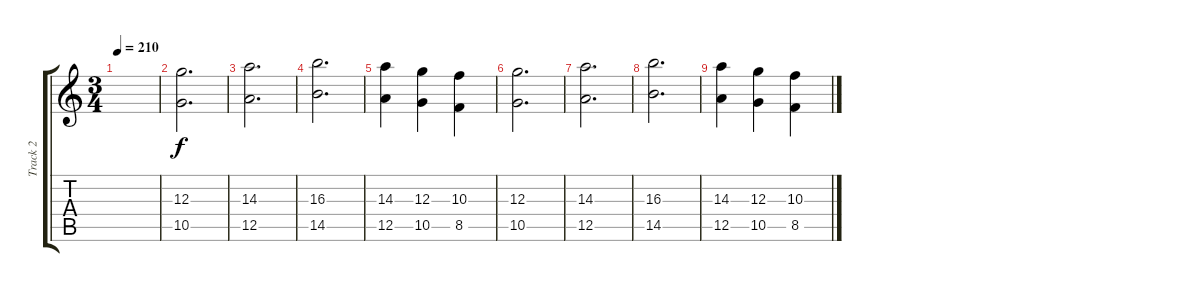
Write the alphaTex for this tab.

\track ("Track 2" "Track 2") {instrument distortionguitar}
\staff {score tabs}
\tuning (E4 B3 G3 D3 A2 E2) {hide}
\ts (3 4)
\tempo 210
\clef g2
\ks c
|
(12.3 10.5).2{d} |
(14.3 12.5).2{d} |
(16.3 14.5).2{d} |
(14.3 12.5).4 (12.3 10.5).4 (10.3 8.5).4 |
(12.3 10.5).2{d} |
(14.3 12.5).2{d} |
(16.3 14.5).2{d} |
(14.3 12.5).4 (12.3 10.5).4 (10.3 8.5).4
